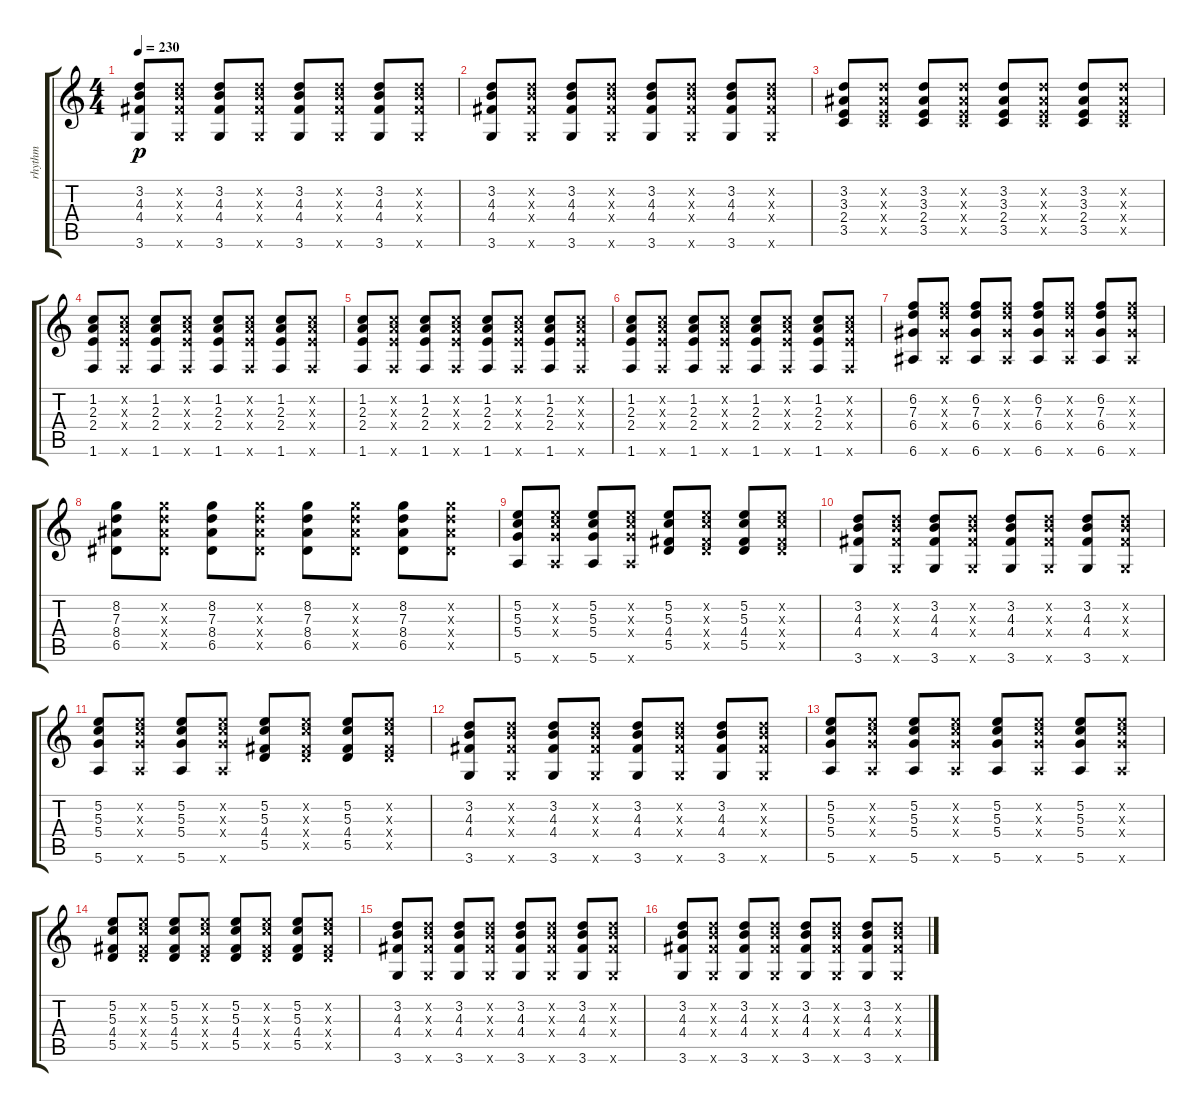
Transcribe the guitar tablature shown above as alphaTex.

\track ("rhythm" "rhythm") {instrument acousticguitarnylon}
\staff {score tabs}
\tuning (E4 B3 G3 D3 A2 E2) {hide}
\ts (4 4)
\tempo 230
\clef g2
\ks c
(3.2 4.3 4.4 3.6).8{dy p} (3.2{x} 4.3{x} 4.4{x} 3.6{x}).8 (3.2 4.3 4.4 3.6).8 (3.2{x} 4.3{x} 4.4{x} 3.6{x}).8 (3.2 4.3 4.4 3.6).8 (3.2{x} 4.3{x} 4.4{x} 3.6{x}).8 (3.2 4.3 4.4 3.6).8 (3.2{x} 4.3{x} 4.4{x} 3.6{x}).8 |
(3.2 4.3 4.4 3.6).8 (3.2{x} 4.3{x} 4.4{x} 3.6{x}).8 (3.2 4.3 4.4 3.6).8 (3.2{x} 4.3{x} 4.4{x} 3.6{x}).8 (3.2 4.3 4.4 3.6).8 (3.2{x} 4.3{x} 4.4{x} 3.6{x}).8 (3.2 4.3 4.4 3.6).8 (3.2{x} 4.3{x} 4.4{x} 3.6{x}).8 |
(3.2 3.3 2.4 3.5).8 (3.2{x} 3.3{x} 2.4{x} 3.5{x}).8 (3.2 3.3 2.4 3.5).8 (3.2{x} 3.3{x} 2.4{x} 3.5{x}).8 (3.2 3.3 2.4 3.5).8 (3.2{x} 3.3{x} 2.4{x} 3.5{x}).8 (3.2 3.3 2.4 3.5).8 (3.2{x} 3.3{x} 2.4{x} 3.5{x}).8 |
(1.2 2.3 2.4 1.6).8 (1.2{x} 2.3{x} 2.4{x} 1.6{x}).8 (1.2 2.3 2.4 1.6).8 (1.2{x} 2.3{x} 2.4{x} 1.6{x}).8 (1.2 2.3 2.4 1.6).8 (1.2{x} 2.3{x} 2.4{x} 1.6{x}).8 (1.2 2.3 2.4 1.6).8 (1.2{x} 2.3{x} 2.4{x} 1.6{x}).8 |
(1.2 2.3 2.4 1.6).8 (1.2{x} 2.3{x} 2.4{x} 1.6{x}).8 (1.2 2.3 2.4 1.6).8 (1.2{x} 2.3{x} 2.4{x} 1.6{x}).8 (1.2 2.3 2.4 1.6).8 (1.2{x} 2.3{x} 2.4{x} 1.6{x}).8 (1.2 2.3 2.4 1.6).8 (1.2{x} 2.3{x} 2.4{x} 1.6{x}).8 |
(1.2 2.3 2.4 1.6).8 (1.2{x} 2.3{x} 2.4{x} 1.6{x}).8 (1.2 2.3 2.4 1.6).8 (1.2{x} 2.3{x} 2.4{x} 1.6{x}).8 (1.2 2.3 2.4 1.6).8 (1.2{x} 2.3{x} 2.4{x} 1.6{x}).8 (1.2 2.3 2.4 1.6).8 (1.2{x} 2.3{x} 2.4{x} 1.6{x}).8 |
(6.2 7.3 6.4 6.6).8 (6.2{x} 7.3{x} 6.4{x} 6.6{x}).8 (6.2 7.3 6.4 6.6).8 (6.2{x} 7.3{x} 6.4{x} 6.6{x}).8 (6.2 7.3 6.4 6.6).8 (6.2{x} 7.3{x} 6.4{x} 6.6{x}).8 (6.2 7.3 6.4 6.6).8 (6.2{x} 7.3{x} 6.4{x} 6.6{x}).8 |
(8.2 7.3 8.4 6.5).8 (8.2{x} 7.3{x} 8.4{x} 6.5{x}).8 (8.2 7.3 8.4 6.5).8 (8.2{x} 7.3{x} 8.4{x} 6.5{x}).8 (8.2 7.3 8.4 6.5).8 (8.2{x} 7.3{x} 8.4{x} 6.5{x}).8 (8.2 7.3 8.4 6.5).8 (8.2{x} 7.3{x} 8.4{x} 6.5{x}).8 |
(5.2 5.3 5.4 5.6).8 (5.2{x} 5.3{x} 5.4{x} 5.6{x}).8 (5.2 5.3 5.4 5.6).8 (5.2{x} 5.3{x} 5.4{x} 5.6{x}).8 (5.2 5.3 4.4 5.5).8 (5.2{x} 5.3{x} 4.4{x} 5.5{x}).8 (5.2 5.3 4.4 5.5).8 (5.2{x} 5.3{x} 4.4{x} 5.5{x}).8 |
(3.2 4.3 4.4 3.6).8 (3.2{x} 4.3{x} 4.4{x} 3.6{x}).8 (3.2 4.3 4.4 3.6).8 (3.2{x} 4.3{x} 4.4{x} 3.6{x}).8 (3.2 4.3 4.4 3.6).8 (3.2{x} 4.3{x} 4.4{x} 3.6{x}).8 (3.2 4.3 4.4 3.6).8 (3.2{x} 4.3{x} 4.4{x} 3.6{x}).8 |
(5.2 5.3 5.4 5.6).8 (5.2{x} 5.3{x} 5.4{x} 5.6{x}).8 (5.2 5.3 5.4 5.6).8 (5.2{x} 5.3{x} 5.4{x} 5.6{x}).8 (5.2 5.3 4.4 5.5).8 (5.2{x} 5.3{x} 4.4{x} 5.5{x}).8 (5.2 5.3 4.4 5.5).8 (5.2{x} 5.3{x} 4.4{x} 5.5{x}).8 |
(3.2 4.3 4.4 3.6).8 (3.2{x} 4.3{x} 4.4{x} 3.6{x}).8 (3.2 4.3 4.4 3.6).8 (3.2{x} 4.3{x} 4.4{x} 3.6{x}).8 (3.2 4.3 4.4 3.6).8 (3.2{x} 4.3{x} 4.4{x} 3.6{x}).8 (3.2 4.3 4.4 3.6).8 (3.2{x} 4.3{x} 4.4{x} 3.6{x}).8 |
(5.2 5.3 5.4 5.6).8 (5.2{x} 5.3{x} 5.4{x} 5.6{x}).8 (5.2 5.3 5.4 5.6).8 (5.2{x} 5.3{x} 5.4{x} 5.6{x}).8 (5.2 5.3 5.4 5.6).8 (5.2{x} 5.3{x} 5.4{x} 5.6{x}).8 (5.2 5.3 5.4 5.6).8 (5.2{x} 5.3{x} 5.4{x} 5.6{x}).8 |
(5.2 5.3 4.4 5.5).8 (5.2{x} 5.3{x} 4.4{x} 5.5{x}).8 (5.2 5.3 4.4 5.5).8 (5.2{x} 5.3{x} 4.4{x} 5.5{x}).8 (5.2 5.3 4.4 5.5).8 (5.2{x} 5.3{x} 4.4{x} 5.5{x}).8 (5.2 5.3 4.4 5.5).8 (5.2{x} 5.3{x} 4.4{x} 5.5{x}).8 |
(3.2 4.3 4.4 3.6).8 (3.2{x} 4.3{x} 4.4{x} 3.6{x}).8 (3.2 4.3 4.4 3.6).8 (3.2{x} 4.3{x} 4.4{x} 3.6{x}).8 (3.2 4.3 4.4 3.6).8 (3.2{x} 4.3{x} 4.4{x} 3.6{x}).8 (3.2 4.3 4.4 3.6).8 (3.2{x} 4.3{x} 4.4{x} 3.6{x}).8 |
(3.2 4.3 4.4 3.6).8 (3.2{x} 4.3{x} 4.4{x} 3.6{x}).8 (3.2 4.3 4.4 3.6).8 (3.2{x} 4.3{x} 4.4{x} 3.6{x}).8 (3.2 4.3 4.4 3.6).8 (3.2{x} 4.3{x} 4.4{x} 3.6{x}).8 (3.2 4.3 4.4 3.6).8 (3.2{x} 4.3{x} 4.4{x} 3.6{x}).8
